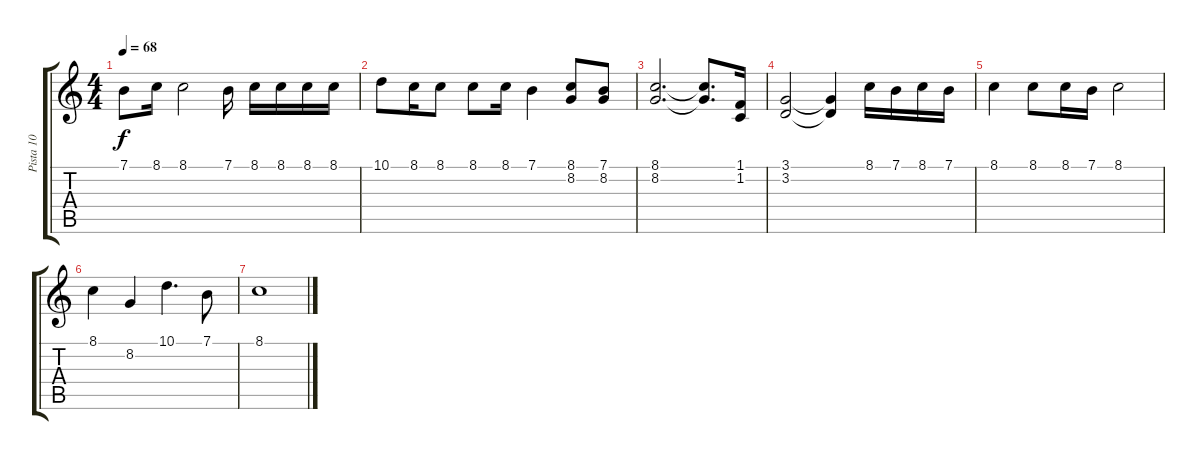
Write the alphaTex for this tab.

\track ("Pista 10" "Pista 10") {instrument synthvoice}
\staff {score tabs}
\tuning (E4 B3 G3 D3 A2 E2) {hide}
\ts (4 4)
\tempo 68
\clef g2
\ks c
7.1.8{dy f} 8.1.16 8.1.2 7.1.16 8.1.16 8.1.16 8.1.16 8.1.16 |
10.1.8 8.1.16 8.1.8 8.1.8 8.1.16 7.1.4 (8.1 8.2).8 (7.1 8.2).8 |
(8.1 8.2).2{d} (8.1{t} 8.2{t}).8{d} (1.1 1.2).16 |
(3.1 3.2).2 (3.1{t} 3.2{t}).4 8.1.16 7.1.16 8.1.16 7.1.16 |
8.1.4 8.1.8 8.1.16 7.1.16 8.1.2 |
8.1.4 8.2.4 10.1.4{d} 7.1.8 |
8.1.1
